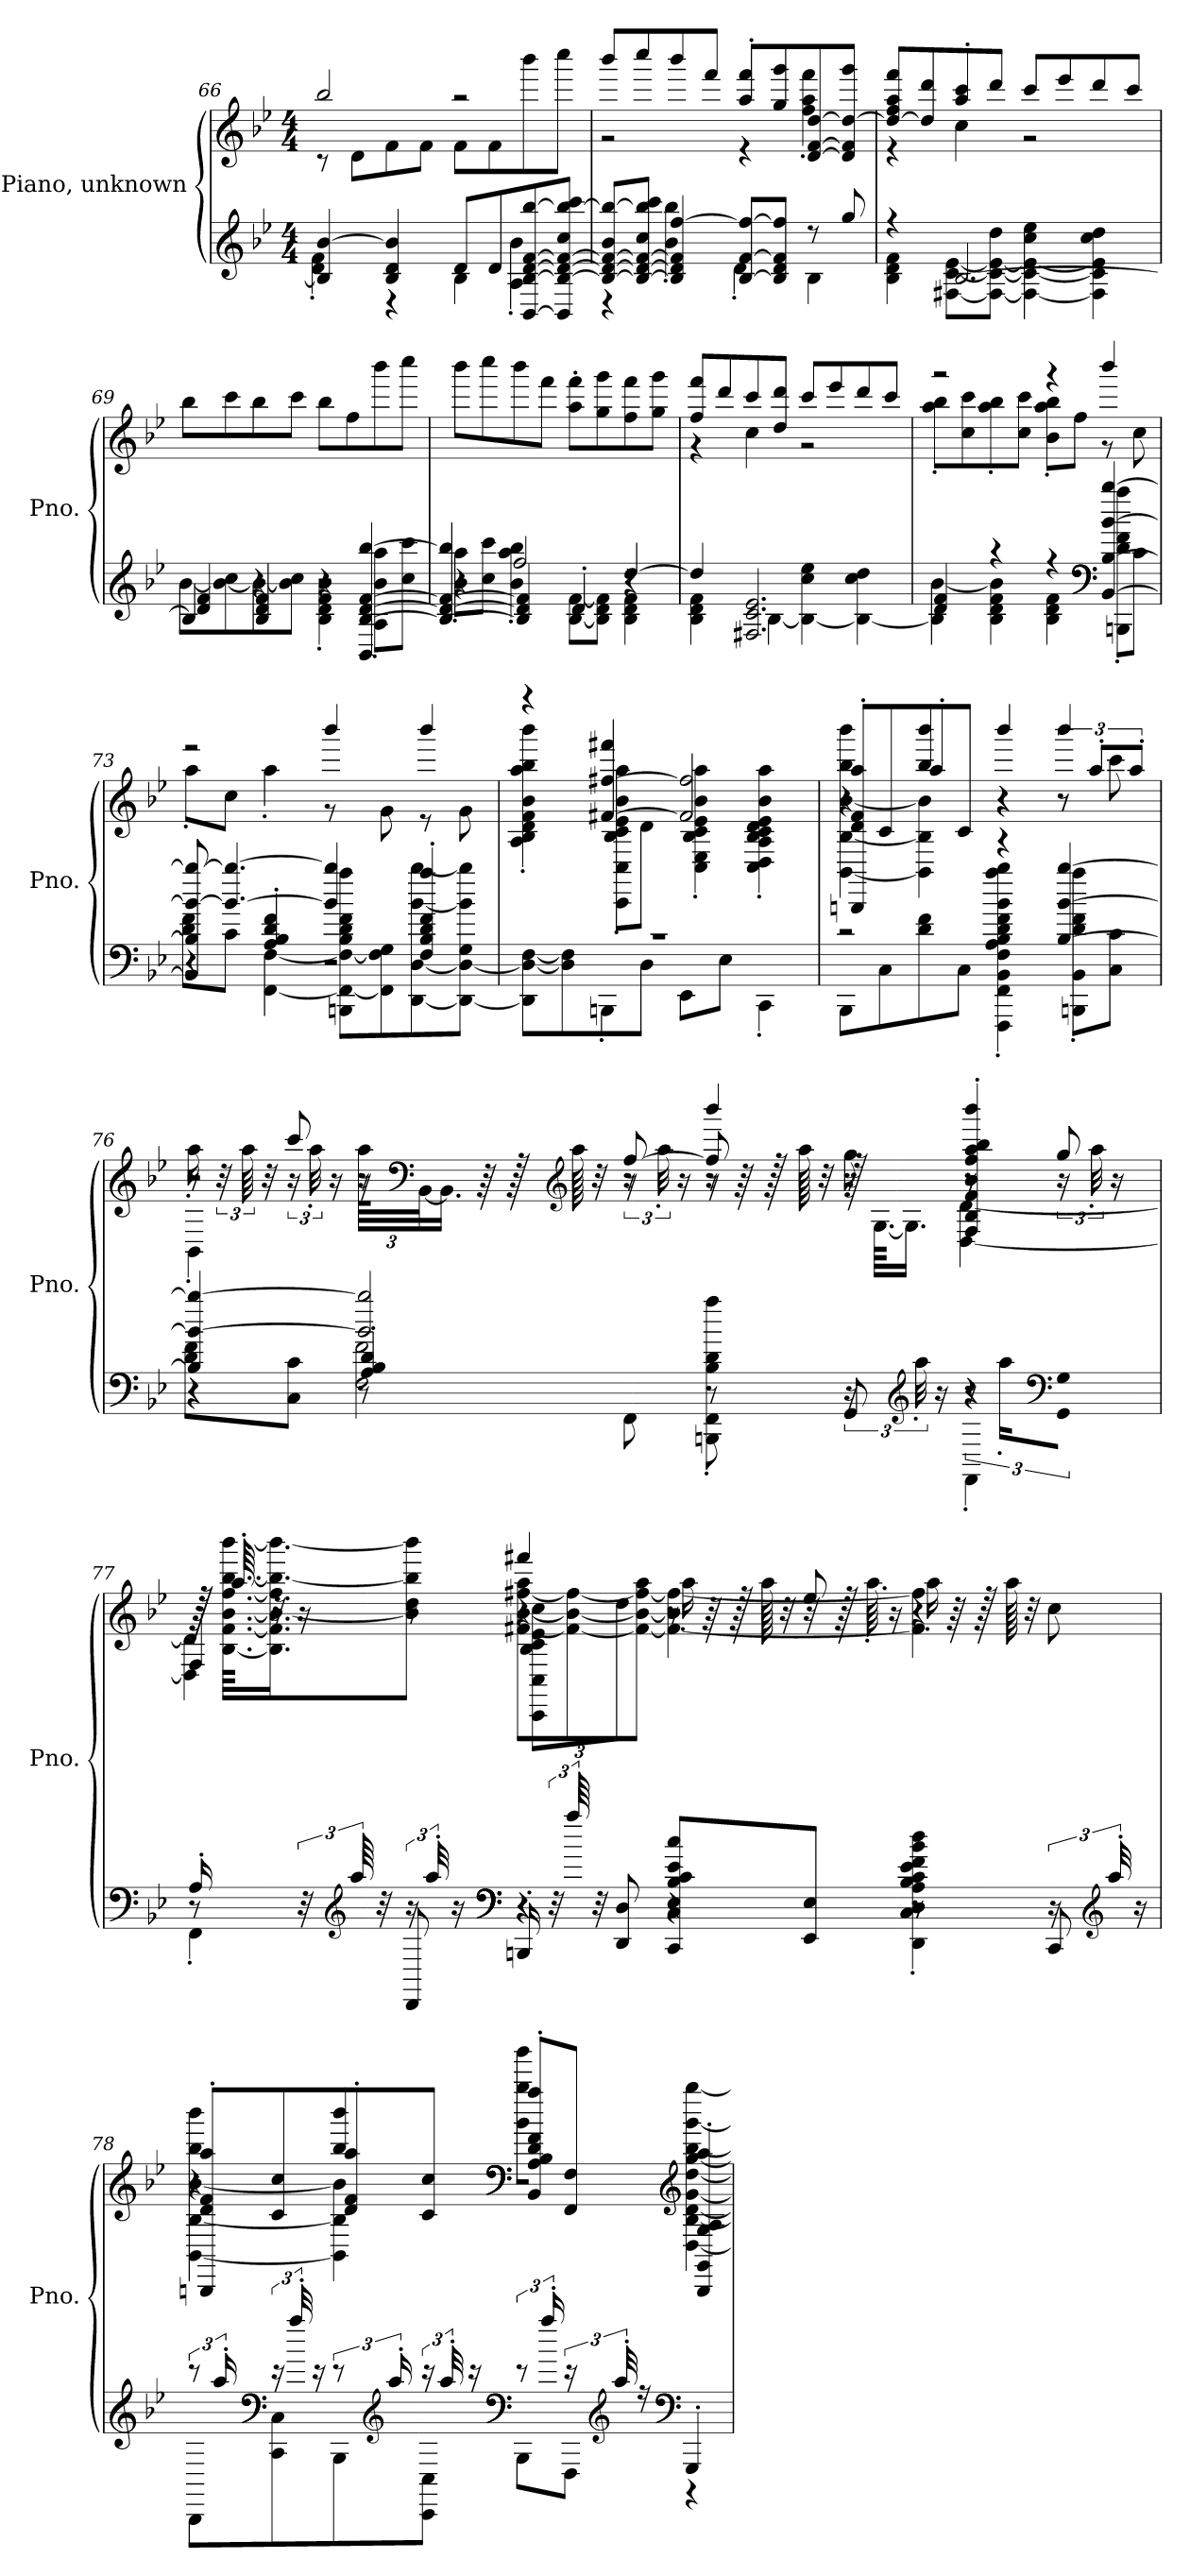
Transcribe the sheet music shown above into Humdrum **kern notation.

**kern	**kern
*part1	*part1
*staff2	*staff1
*I"Piano, unknown	*
*I'Pno.	*
*clefG2	*clefG2
*k[b-e-]	*k[b-e-]
*M4/4	*M4/4
=66	=66
*^	*^
4B-/] [4b-/	4d\' 4f\'	2bb-/	8r
.	.	.	8d\L
4B-/ 4d/ 4b-/]	4r	.	8f\
.	.	.	8f\J
8d/L	4B-\	2r	8f\L
8d/	.	.	8f\
[8BB-/ [8B-/ [8d/ [8f/ [8bb-/	4A\' 4b-\'	.	8bbb-\
8BB-/] 8B-/_ 8d/_ 8f/_ 8cc/ 8bb-/_ 8ccc/J	.	.	8cccc\J
!!LO:LB:g=z	!!
=67	=67	=67	=67
8B-/_ 8d/_ 8f/_ 8b-/ 8bb-/_L	4r	8bbb-/L	2r
8B-/_ 8d/_ 8f/_ 8cc/ 8bb-/] 8ccc/J	.	8cccc/	.
4B-/] 4d/] 4f/] [4ff/	4b-\' 4bb-\'	8bbb-/	.
.	.	8fff/J	.
[8B-/ [8f/ 8ff/_L	4d'\	8aa/' 8fff/'L	4r
8B-/] 8d/ 8f/] 8ff/]J	.	8gg/ 8ggg/	.
8r	4B-\	[8d/ [8f/ [8dd/	4ff\' 4aa\' 4fff\'
8gg/	.	8d/] 8f/] 8dd/_ 8ggg/J	.
=68	=68	=68	=68
4r	4B-\ 4d\ 4f\	8dd/_ 8ff/ 8aa/ 8fff/L	4r
.	.	8dd/] 8ddd/	.
[2.B-/	[8F#X\ [8c\ [8e-\L	8aa/' 8ccc/'	4cc\
.	8F#\_ 8c\_ 8e-\_ 8dd\J	8ddd/J	.
.	4F#\_ 4c\_ 4e-\_ 4cc\ 4ee-\	8ccc/L	2r
.	.	8eee-/	.
.	4F#\] 4c\] 4e-\] 4cc\ 4dd\	8ddd/	.
.	.	8ccc/J	.
*	*	*v	*v
=69	=69	=69
*	*^	*
4B-/]	[8b-\L	4d/ 4f/	8bb-\L
.	8b-\_ 8cc\	.	8ccc\
4r	8b-\_	4B-/ 4d/ 4f/	8bb-\
.	8b-\] 8cc\J	.	8ccc\J
2r	4B-\' 4d\' 4f\' 4b-\'	4r	8bb-\L
.	.	.	8ff\
.	8A\' 8b-\' 8aa\'L	4BB-/ [4B-/ [4d/ [4f/ [4bb-/	8bbb-\
.	8cc\ 8ccc\J	.	8cccc\J
!!LO:LB:g=z
=70	=70	=70	=70
4r	8b-\' 8aa\'L	4B-/_ 4d/_ 4f/_ 4bb-/]	8bbb-\L
.	8cc\ 8ccc\J	.	8cccc\
2ff/	4b-\' 4aa\' 4bb-\'	4B-/] 4d/] 4f/]	8bbb-\
.	.	.	8fff\J
.	[8B-\ [8f\L	4d'/	8aa\' 8fff\'L
.	8B-\] 8d\ 8f\]J	.	8gg\ 8ggg\
[4dd/	4B-\ 4d\ 4f\	4r	8ff\ 8fff\
.	.	.	8gg\ 8ggg\J
*	*v	*v	*
=71	=71	=71
*	*	*^
4dd/]	4B-\ 4d\ 4f\	8ff/ 8fff/L	4r
.	.	8ddd/	.
2.F#X/ 2.c/ 2.e-/	[4B-\	8ccc/	4cc\
.	.	8dd/ 8ddd/J	.
.	4B-\_ 4cc\ 4ee-\	8ccc/L	2r
.	.	8eee-/	.
.	4B-\_ 4cc\ 4dd\	8ddd/	.
.	.	8ccc/J	.
=72	=72	=72	=72
4d/ 4f/	4B-\] [4b-\	2r	8aa\' 8bb-\'L
.	.	.	8cc\ 8ccc\
4r	4B-\ 4d\ 4f\ 4b-\]	.	8aa\' 8bb-\'
.	.	.	8cc\ 8ccc\J
4r	4B-\ 4d\ 4f\	4r	8b-\' 8aa\' 8bb-\'L
.	.	.	8ff\J
*clefF4	*	*	*
[4BB-/ [4B-/ [4b-/ [4bb-/	8BBBn\' 8d\' 8f\' 8aa\'L	4bbb-/	8r
.	8c\J	.	8cc\
!!LO:LB:g=z	!!
=73	=73	=73	=73
*	*^	*	*
8BB-/] 8B-/] 8b-/_ 8bb-/_	8d\ 8f\L	4r	2r	8aa'\L
4.b-/_ 4.bb-/_	8c\J	.	.	8cc\J
.	[4FF\ [4F\	4A/' 4B-/' 4d/' 4f/'	.	4aa'\
4b-/] 4bb-/]	8BBBn\ 8FF\_ 8F\_ 8B-\ 8d\ 8f\ 8aa\L	2r	4bbb-/	8r
.	8FF\] 8F\] 8G\	.	.	8g\
4F/' 4B-/' 4d/' 4f/' 4aa/'	[8DD\ [8D\ [8b-\ [8bb-\	.	4bbb-/	8r
.	8DD\_ 8D\_ 8G\ 8b-\] 8bb-\]J	.	.	8g\
*	*v	*v	*	*
=74	=74	=74	=74
1r	8DD\] 8D\_ [8F\L	4r	4A\' 4B-\' 4d\' 4f\' 4b-\' 4aa\' 4bb-\' 4bbb-\'
.	8D\] 8F\]	.	.
.	8BBBn'\	[4f#X/ [4ff#X/ 4fff#X/	8CC\' 8C\' 8B-\' 8c\' 8e-\' 8b-\' 8aa\'L
.	8D\J	.	8d\J
.	8EE-\L	2f#/] 2ff#/]	4C\' 4E-\' 4B-\' 4c\' 4e-\' 4b-\' 4aa\'
.	8E-\J	.	.
.	4CC'\	.	4C\' 4D\' 4A\' 4B-\' 4c\' 4d\' 4e-\' 4b-\' 4aa\'
=75	=75	=75	=75
*	*	*	*^
2r	8BBB-\L	4r	[4BB-\ [4B-\ [4b-\ 4bb-\ 4bbb-\	8BBBn/' 8d/' 8f/' 8aa/'L
.	8C\	.	.	8c/
.	8d\ 8f\	4bb-/ 4bbb-/	4BB-\] 4B-\] 4b-\]	8aa'/
.	8C\J	.	.	8c/J
4r	4FFF\' 4FF\' 4BB-\' 4F\' 4A\' 4B-\' 4d\' 4f\' 4b-\' 4aa\' 4bb-\'	4r	4r	4bbb-/
[4B-/ [4b-/ [4bb-/	8BBBn\' 8BB-\' 8d\' 8f\' 8aa\'L	4bbb-/	8r	12r
.	.	.	.	12aa'/L
.	8C\ 8c\J	.	8ccc\	.
.	.	.	.	12aa'/J
!!LO:LB:g=z
=76	=76	=76	=76	=76
*^	*^	*	*	*^
4B-/] 4b-/_ 4bb-/_	8d\ 8f\L	4r	4r	2r	16aa'\	8r	4BB-'\
.	.	.	.	.	48r	.	.
.	.	.	.	.	96aa\	.	.
.	.	.	.	.	32r	.	.
.	8C\ 8c\J	.	.	.	24r	8ccc/	.
.	.	.	.	.	48aa'\	.	.
.	.	.	.	.	16r	.	.
*	*	*	*	*	*Xbrackettup	*	*
2b-/] 2bb-/]	8r	4A/' 4B-/' 4d/'	2F\ 2f\	.	96aa\KLLL	8r	16r
*	*	*	*	*clefF4	*	*	*
.	.	.	.	.	[48BB-\J	.	.
.	.	.	.	.	16.BB-\JJ]	.	.
.	.	.	.	.	.	.	64r
.	.	.	.	.	.	.	128r
*	*	*	*	*clefG2	*	*	*
.	.	.	.	.	.	.	128aa\
.	.	.	.	.	.	.	32r
*	*	*	*	*	*brackettup	*	*
.	8FF\	.	.	.	24r	[8ff/	8r
.	.	.	.	.	48aa'\	.	.
.	.	.	.	.	16r	.	.
.	8BBBn\' 8FF\' 8B-\' 8d\' 8aa\'	8r	.	4bbb-/	8r	8ff/]	16r
.	.	.	.	.	.	.	64r
.	.	.	.	.	.	.	128r
.	.	.	.	.	.	.	128aa\
.	.	.	.	.	.	.	32r
.	24r	8GG/	.	.	128r	8r	8gg\
.	.	.	.	.	[64.G\KKLL	.	.
.	.	.	.	.	16.G\JJ]	.	.
*clefG2	*	*	*	*	*	*	*
.	48aa'\	.	.	.	.	.	.
.	16r	.	.	.	.	.	.
4r	12r	4r	4FF'\	8r	8r	4F/' 4B-/' 4f/' 4b-/' 4ff/' 4aa/' 4bb-/' 4bbb-/'	[4D\ [4d\
.	24aa'\KL	.	.	.	.	.	.
*clefF4	*	*	*	*	*	*	*
.	8GG\ 8G\J	.	.	8gg/	24r	.	.
.	.	.	.	.	48aa'\	.	.
.	.	.	.	.	16r	.	.
*	*	*v	*v	*	*	*	*
!!LO:LB:g=z	!!	!!	!!
=77	=77	=77	=77	=77	=77	=77
16A'/	4FF'\	8r	128r	128r	4F'/	4D\] 4d\]
.	.	.	64.aa'/	[64.B-\ [64.f\ [64.b-\ [64.ff\ [64.bb-\ [64.bbb-\KKLL	.	.
.	.	.	32r	16.B-\] 16.f\] 16.b-\_ 16.ff\] 16.bb-\_ 16.bbb-\_J	.	.
48r	.	.	16r	.	.	.
*clefG2	*	*	*	*	*	*
96aa/	.	.	.	.	.	.
32r	.	.	.	.	.	.
24r	.	8DD/	8r	8b-\] 8dd\ 8bb-\] 8bbb-\]J	.	.
48aa'/	.	.	.	.	.	.
16r	.	.	.	.	.	.
*clefF4	*	*	*	*	*	*
*	*	*	*	*Xbrackettup	*	*
16BBBn'/	4r	4r	4r	[12f#X\ [12b-\ [12ff#X\ 12aa\L	4fff#X/	8CC\ 8C\ 8B-\ 8c\ 8e-\ 8cc\L
48r	.	.	.	.	.	.
96aa/	.	.	.	12f#\_ 12b-\_ 12ff#\_	.	.
32r	.	.	.	.	.	.
8DD/ 8D/	.	.	.	.	.	8dd\J
.	.	.	.	12f#\_ 12b-\_ 12ff#\_ 12aa\J	.	.
8CC/ 8C/ 8E-/ 8B-/ 8c/ 8e-/ 8cc/L	4r	4r	8r	4f#\_ 4b-\] 4ff#\_	2r	16aa'\
.	.	.	.	.	.	64r
.	.	.	.	.	.	128r
.	.	.	.	.	.	128aa\
.	.	.	.	.	.	32r
8EE-/ 8E-/J	.	.	8ee-/	.	.	32r
.	.	.	.	.	.	128r
.	.	.	.	.	.	64.aa'\
.	.	.	.	.	.	16r
8r	4DD\' 4C\' 4D\' 4A\' 4B-\' 4c\' 4e-\' 4f\' 4b-\' 4dd\'	8r	4r	4f#\] 4ff#\]	.	16aa'\
.	.	.	.	.	.	64r
.	.	.	.	.	.	128r
.	.	.	.	.	.	128aa\
.	.	.	.	.	.	32r
24r	.	8CC/	.	.	.	8cc\
*clefG2	*	*	*	*	*	*
48aa'/	.	.	.	.	.	.
16r	.	.	.	.	.	.
*	*v	*v	*	*	*	*
*	*	*	*	*v	*v
!!LO:PB:g=z
=78	=78	=78	=78	=78
12r	8BBB-\L	4r	[4BB-\ [4B-\ [4b-\ 4bb-\ 4bbb-\	8BBBn/' 8d/' 8f/' 8aa/'L
24aa'/	.	.	.	.
*clefF4	*	*	*	*
24r	8CC\ 8C\	.	.	8c/ 8cc/
48aa'/	.	.	.	.
16r	.	.	.	.
12r	8BBB-\	4bb-/ 4bbb-/	4BB-\] 4B-\] 4b-\]	8d/' 8f/' 8aa/'
*clefG2	*	*	*	*
24aa'/	.	.	.	.
24r	8CC\ 8C\J	.	.	8c/ 8cc/J
48aa'/	.	.	.	.
16r	.	.	.	.
*clefF4	*	*clefF4	*	*
12r	8BBB-\L	2r	4b-\ 4bb-\ 4bbb-\	8BB-/' 8A/' 8B-/' 8d/' 8f/' 8aa/'L
24aa'/	.	.	.	.
24r	8FFF\J	.	.	8FF/ 8F/J
*clefG2	*	*	*	*
48aa'/	.	.	.	.
16r	.	.	.	.
*clefF4	*	*clefG2	*	*
4GGG'/	4r	.	[4D\ [4B-\ [4d\ [4g\ [4dd\ [4gg\ [4bb-\ [4ggg\ [4gggg\	4BBB/' 4GG/' 4G/' 4A/' 4aa/'
*v	*v	*	*	*
*	*v	*v	*v
=	=
*-	*-
